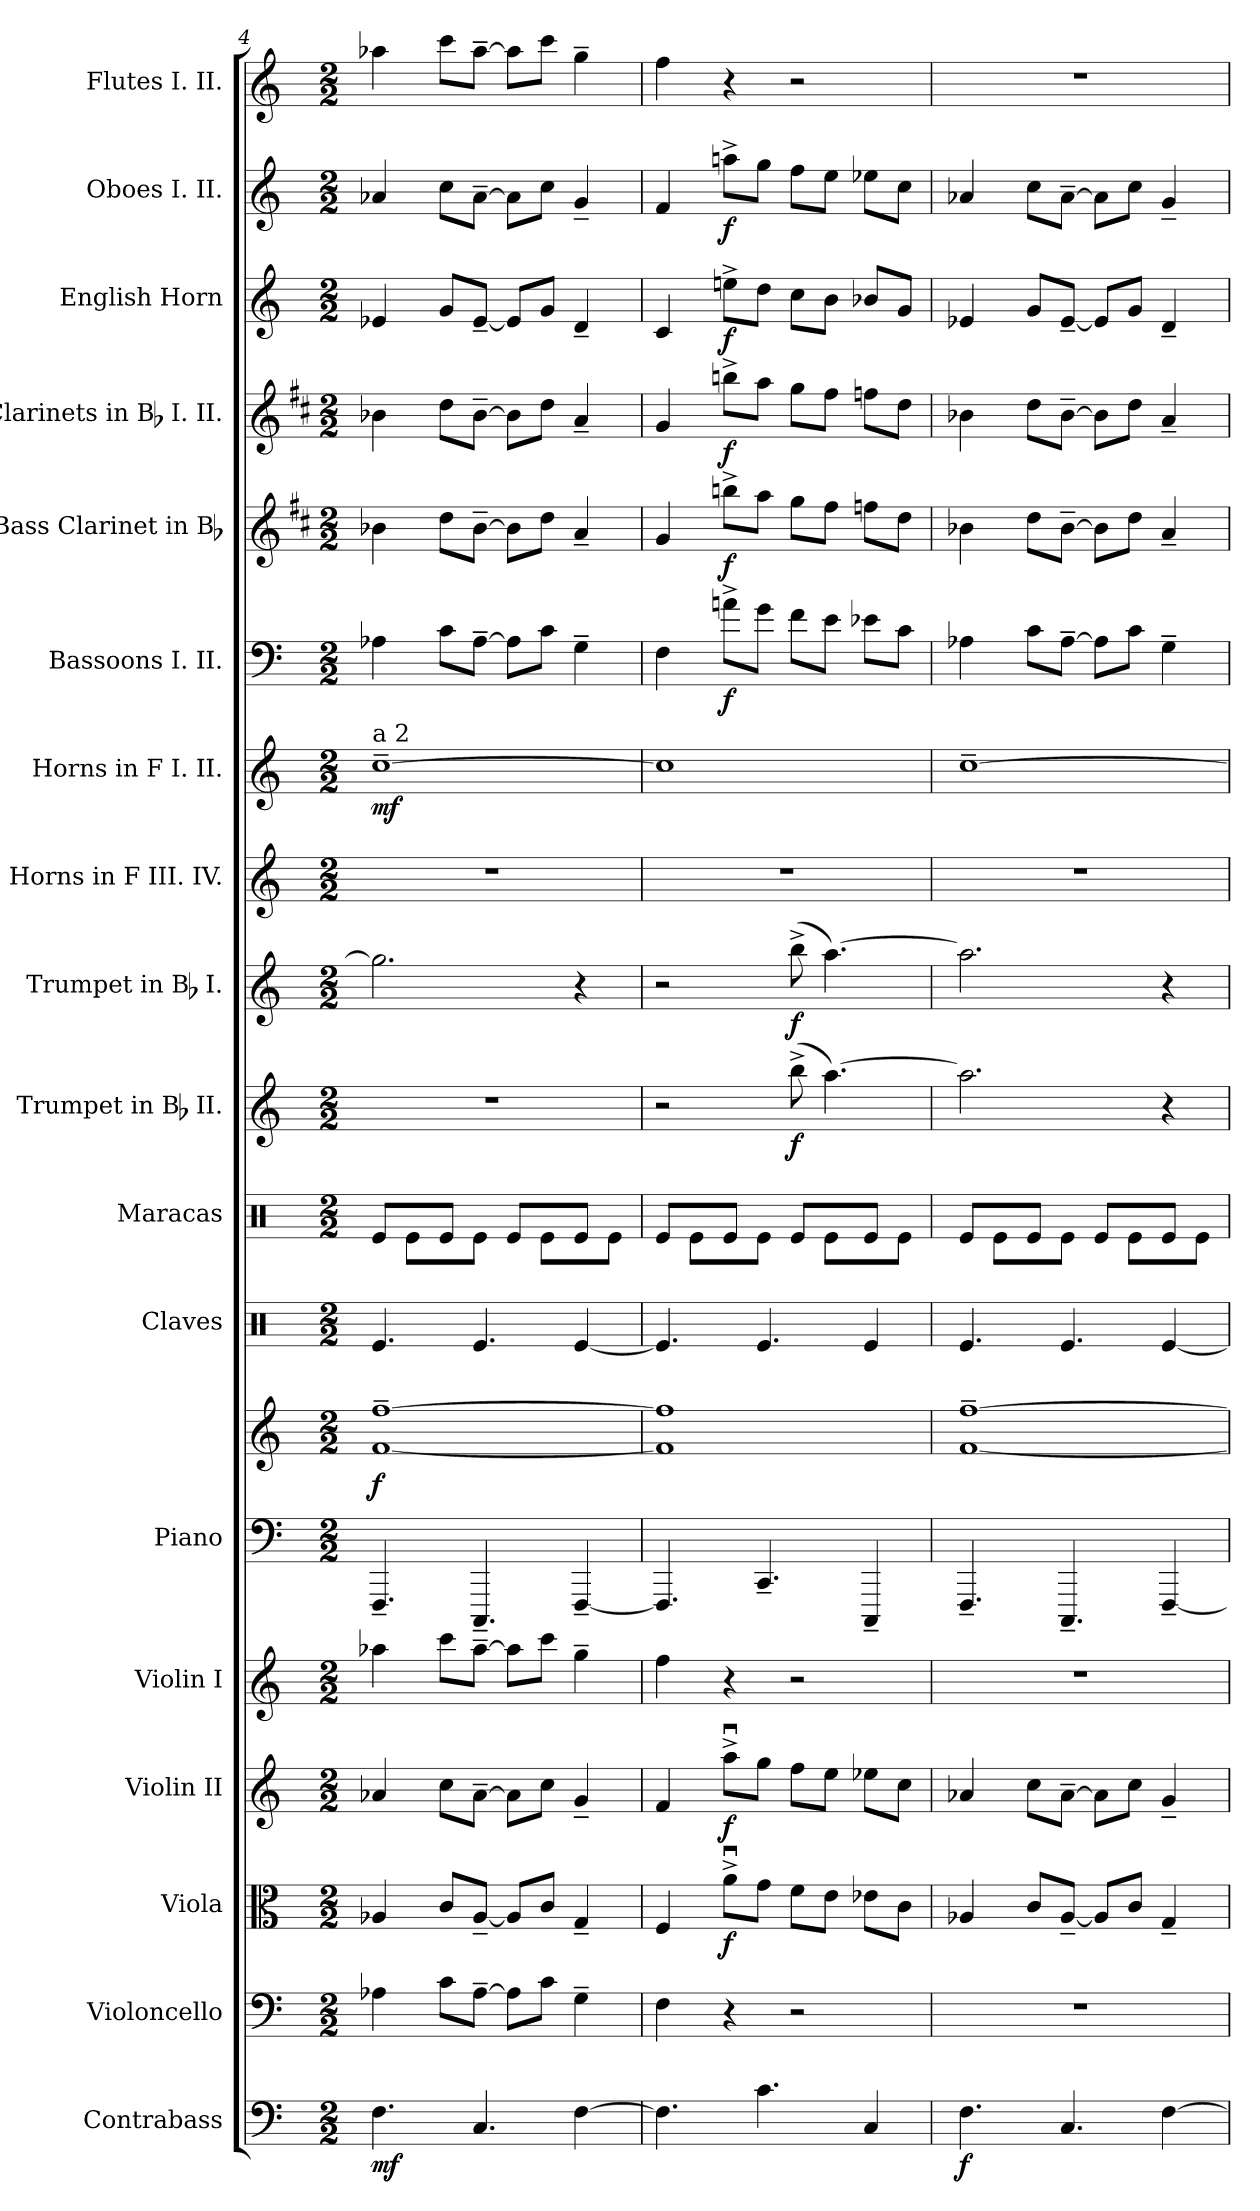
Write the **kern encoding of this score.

**kern	**dynam	**kern	**kern	**dynam	**kern	**dynam	**kern	**kern	**kern	**dynam	**kern	**kern	**kern	**dynam	**kern	**dynam	**kern	**kern	**dynam	**kern	**dynam	**kern	**dynam	**kern	**dynam	**kern	**dynam	**kern	**dynam	**kern
*part18	*part18	*part17	*part16	*part16	*part15	*part15	*part14	*part13	*part13	*part13	*part12	*part11	*part10	*part10	*part9	*part9	*part8	*part7	*part7	*part6	*part6	*part5	*part5	*part4	*part4	*part3	*part3	*part2	*part2	*part1
*staff19	*staff19	*staff18	*staff17	*staff17	*staff16	*staff16	*staff15	*staff14	*staff13	*staff13/14	*staff12	*staff11	*staff10	*staff10	*staff9	*staff9	*staff8	*staff7	*staff7	*staff6	*staff6	*staff5	*staff5	*staff4	*staff4	*staff3	*staff3	*staff2	*staff2	*staff1
*I"Contrabass	*	*I"Violoncello	*I"Viola	*	*I"Violin II	*	*I"Violin I	*I"Piano	*	*	*I"Claves	*I"Maracas	*I"Trumpet in Bb II.	*	*I"Trumpet in Bb I.	*	*I"Horns in F III. IV.	*I"Horns in F I. II.	*	*I"Bassoons I. II.	*	*I"Bass Clarinet in Bb	*	*I"Clarinets in Bb I. II.	*	*I"English Horn	*	*I"Oboes I. II.	*	*I"Flutes I. II.
*I'Cb.	*	*I'Vc.	*I'Vla.	*	*I'Vln. II	*	*I'Vln. I	*I'Pno.	*	*	*I'Clv.	*	*I'Tpt.	*	*I'Tpt.	*	*I'Hn.	*I'Hn.	*	*I'Bsn.	*	*I'B. Cl.	*	*I'Cl.	*	*	*	*I'Ob.	*	*I'Fl.
*clefF4	*	*clefF4	*clefC3	*	*clefG2	*	*clefG2	*clefF4	*clefG2	*	*clefX	*clefX	*clefG2	*	*clefG2	*	*clefG2	*clefG2	*	*clefF4	*	*clefG2	*	*clefG2	*	*clefG2	*	*clefG2	*	*clefG2
*	*	*	*	*	*	*	*	*	*	*	*	*	*ITrd1c2	*	*ITrd1c2	*	*ITrd4c7	*ITrd4c7	*	*	*	*ITrd1c2	*	*ITrd1c2	*	*ITrd4c7	*	*	*	*
*k[]	*	*k[]	*k[]	*	*k[]	*	*k[]	*k[]	*k[]	*	*k[]	*k[]	*k[b-e-]	*	*k[b-e-]	*	*k[b-]	*k[b-]	*	*k[]	*	*k[]	*	*k[]	*	*k[b-]	*	*k[]	*	*k[]
*C:	*	*C:	*C:	*	*C:	*	*C:	*C:	*C:	*	*C:	*C:	*	*	*	*	*	*	*	*C:	*	*C:	*	*C:	*	*F:	*	*C:	*	*C:
*M2/2	*	*M2/2	*M2/2	*	*M2/2	*	*M2/2	*M2/2	*M2/2	*	*M2/2	*M2/2	*M2/2	*	*M2/2	*	*M2/2	*M2/2	*	*M2/2	*	*M2/2	*	*M2/2	*	*M2/2	*	*M2/2	*	*M2/2
=4	=4	=4	=4	=4	=4	=4	=4	=4	=4	=4	=4	=4	=4	=4	=4	=4	=4	=4	=4	=4	=4	=4	=4	=4	=4	=4	=4	=4	=4	=4
*	*	*	*	*	*	*	*	*	*	*	*	*^	*	*	*	*	*	*	*	*	*	*	*	*	*	*	*	*	*	*
!	!	!	!	!	!	!	!	!	!	!	!	!	!	!	!	!	!	!	!LO:TX:a:t=a 2	!	!	!	!	!	!	!	!	!	!	!	!
4.F	mf	4A-X	4A-X	.	4a-X	.	4aa-X	4.FFF~	[1f~ [1ff~	f	4.Re/	8Re/L	8ryy	1r	.	2.ff]	.	1r	[1f~	mf	4A-X	.	4a-X	.	4a-X	.	4A-X	.	4a-X	.	4aa-X
.	.	.	.	.	.	.	.	.	.	.	.	8ryy	8Re\L	.	.	.	.	.	.	.	.	.	.	.	.	.	.	.	.	.	.
.	.	8cL	8cL	.	8ccL	.	8cccL	.	.	.	.	8Re/J	8ryy	.	.	.	.	.	.	.	8cL	.	8ccL	.	8ccL	.	8cL	.	8ccL	.	8cccL
4.C	.	[8A-~J	[8A-~J	.	[8a-~J	.	[8aa-~J	4.CCC~	.	.	4.Re/	8ryy	8Re\J	.	.	.	.	.	.	.	[8A-~J	.	[8a-~J	.	[8a-~J	.	[8A-~J	.	[8a-~J	.	[8aa-~J
.	.	8A-L]	8A-L]	.	8a-L]	.	8aa-L]	.	.	.	.	8Re/L	8ryy	.	.	.	.	.	.	.	8A-L]	.	8a-L]	.	8a-L]	.	8A-L]	.	8a-L]	.	8aa-L]
.	.	8cJ	8cJ	.	8ccJ	.	8cccJ	.	.	.	.	8ryy	8Re\L	.	.	.	.	.	.	.	8cJ	.	8ccJ	.	8ccJ	.	8cJ	.	8ccJ	.	8cccJ
[4F	.	4G~	4G~	.	4g~	.	4gg~	[4FFF~	.	.	[4Re/	8Re/J	8ryy	.	.	4r	.	.	.	.	4G~	.	4g~	.	4g~	.	4G~	.	4g~	.	4gg~
.	.	.	.	.	.	.	.	.	.	.	.	8ryy	8Re\J	.	.	.	.	.	.	.	.	.	.	.	.	.	.	.	.	.	.
=5	=5	=5	=5	=5	=5	=5	=5	=5	=5	=5	=5	=5	=5	=5	=5	=5	=5	=5	=5	=5	=5	=5	=5	=5	=5	=5	=5	=5	=5	=5	=5
4.F]	.	4F	4F	.	4f	.	4ff	4.FFF]	1f] 1ff]	.	4.Re/]	8Re/L	8ryy	2r	.	2r	.	1r	1f]	.	4F	.	4f	.	4f	.	4F	.	4f	.	4ff
.	.	.	.	.	.	.	.	.	.	.	.	8ryy	8Re\L	.	.	.	.	.	.	.	.	.	.	.	.	.	.	.	.	.	.
.	.	4r	8a^uL	f	8aa^uL	f	4r	.	.	.	.	8Re/J	8ryy	.	.	.	.	.	.	.	8an^L	f	8aan^L	f	8aan^L	f	8an^L	f	8aan^L	f	4r
4.c	.	.	8gJ	.	8ggJ	.	.	4.CC~	.	.	4.Re/	8ryy	8Re\J	.	.	.	.	.	.	.	8gJ	.	8ggJ	.	8ggJ	.	8gJ	.	8ggJ	.	.
.	.	2r	8fL	.	8ffL	.	2r	.	.	.	.	8Re/L	8ryy	(8aa^	f	(8aa^	f	.	.	.	8fL	.	8ffL	.	8ffL	.	8fL	.	8ffL	.	2r
.	.	.	8eJ	.	8eeJ	.	.	.	.	.	.	8ryy	8Re\L	[4.gg)	.	[4.gg)	.	.	.	.	8eJ	.	8eeJ	.	8eeJ	.	8eJ	.	8eeJ	.	.
4C	.	.	8e-XL	.	8ee-XL	.	.	4CCC~	.	.	4Re/	8Re/J	8ryy	.	.	.	.	.	.	.	8e-XL	.	8ee-XL	.	8ee-XL	.	8e-XL	.	8ee-XL	.	.
.	.	.	8cJ	.	8ccJ	.	.	.	.	.	.	8ryy	8Re\J	.	.	.	.	.	.	.	8cJ	.	8ccJ	.	8ccJ	.	8cJ	.	8ccJ	.	.
=6	=6	=6	=6	=6	=6	=6	=6	=6	=6	=6	=6	=6	=6	=6	=6	=6	=6	=6	=6	=6	=6	=6	=6	=6	=6	=6	=6	=6	=6	=6	=6
4.F	f	1r	4A-X	.	4a-X	.	1r	4.FFF~	[1f~ [1ff~	.	4.Re/	8Re/L	8ryy	2.gg]	.	2.gg]	.	1r	[1f~	.	4A-X	.	4a-X	.	4a-X	.	4A-X	.	4a-X	.	1r
.	.	.	.	.	.	.	.	.	.	.	.	8ryy	8Re\L	.	.	.	.	.	.	.	.	.	.	.	.	.	.	.	.	.	.
.	.	.	8cL	.	8ccL	.	.	.	.	.	.	8Re/J	8ryy	.	.	.	.	.	.	.	8cL	.	8ccL	.	8ccL	.	8cL	.	8ccL	.	.
4.C	.	.	[8A-~J	.	[8a-~J	.	.	4.CCC~	.	.	4.Re/	8ryy	8Re\J	.	.	.	.	.	.	.	[8A-~J	.	[8a-~J	.	[8a-~J	.	[8A-~J	.	[8a-~J	.	.
.	.	.	8A-L]	.	8a-L]	.	.	.	.	.	.	8Re/L	8ryy	.	.	.	.	.	.	.	8A-L]	.	8a-L]	.	8a-L]	.	8A-L]	.	8a-L]	.	.
.	.	.	8cJ	.	8ccJ	.	.	.	.	.	.	8ryy	8Re\L	.	.	.	.	.	.	.	8cJ	.	8ccJ	.	8ccJ	.	8cJ	.	8ccJ	.	.
[4F	.	.	4G~	.	4g~	.	.	[4FFF~	.	.	[4Re/	8Re/J	8ryy	4r	.	4r	.	.	.	.	4G~	.	4g~	.	4g~	.	4G~	.	4g~	.	.
.	.	.	.	.	.	.	.	.	.	.	.	8ryy	8Re\J	.	.	.	.	.	.	.	.	.	.	.	.	.	.	.	.	.	.
*	*	*	*	*	*	*	*	*	*	*	*	*v	*v	*	*	*	*	*	*	*	*	*	*	*	*	*	*	*	*	*	*
=	=	=	=	=	=	=	=	=	=	=	=	=	=	=	=	=	=	=	=	=	=	=	=	=	=	=	=	=	=	=
*-	*-	*-	*-	*-	*-	*-	*-	*-	*-	*-	*-	*-	*-	*-	*-	*-	*-	*-	*-	*-	*-	*-	*-	*-	*-	*-	*-	*-	*-	*-
